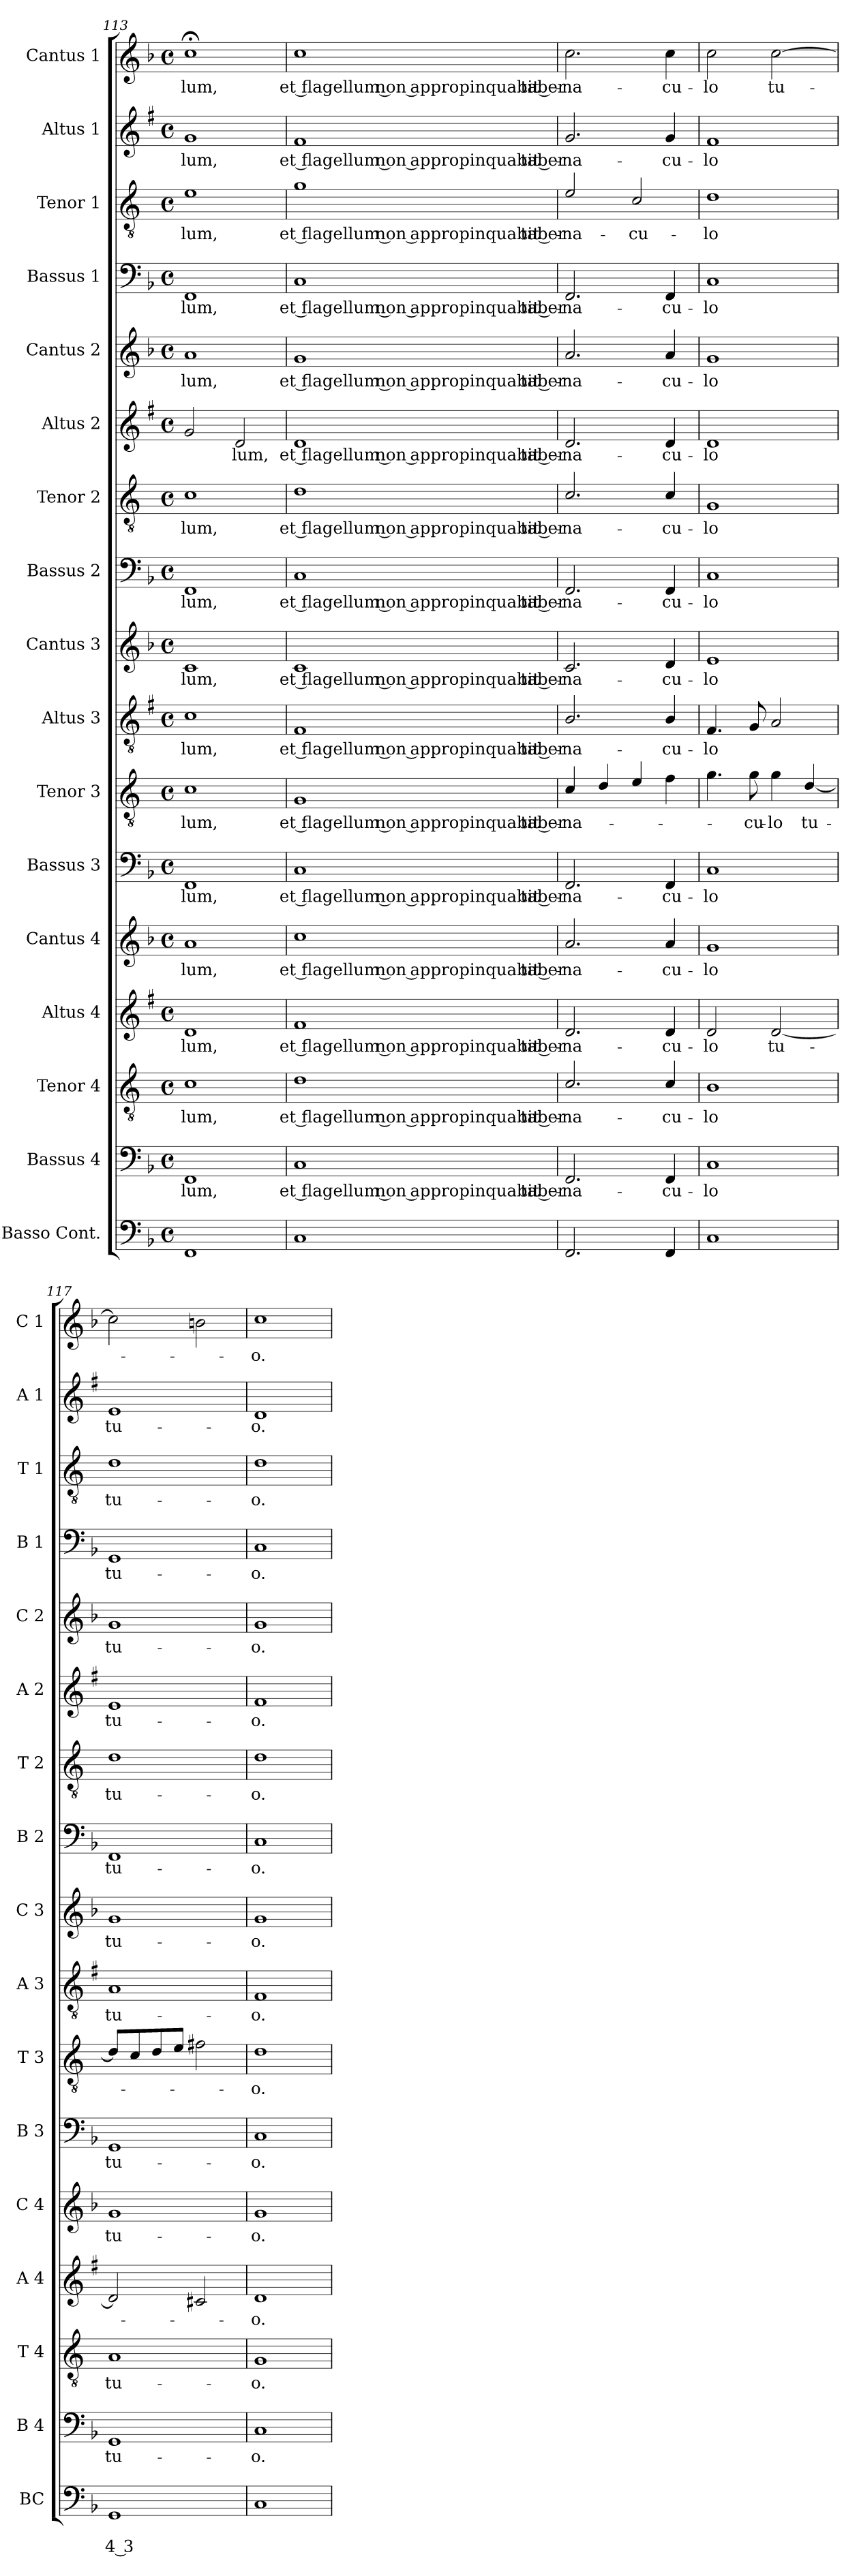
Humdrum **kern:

**kern	**text	**text	**kern	**text	**kern	**text	**kern	**text	**kern	**text	**kern	**text	**kern	**text	**kern	**text	**kern	**text	**kern	**text	**kern	**text	**kern	**text	**kern	**text	**kern	**text	**kern	**text	**kern	**text	**kern	**text
*part17	*part17	*part17	*part16	*part16	*part15	*part15	*part14	*part14	*part13	*part13	*part12	*part12	*part11	*part11	*part10	*part10	*part9	*part9	*part8	*part8	*part7	*part7	*part6	*part6	*part5	*part5	*part4	*part4	*part3	*part3	*part2	*part2	*part1	*part1
*staff17	*staff17	*staff17	*staff16	*staff16	*staff15	*staff15	*staff14	*staff14	*staff13	*staff13	*staff12	*staff12	*staff11	*staff11	*staff10	*staff10	*staff9	*staff9	*staff8	*staff8	*staff7	*staff7	*staff6	*staff6	*staff5	*staff5	*staff4	*staff4	*staff3	*staff3	*staff2	*staff2	*staff1	*staff1
*I"Basso Cont.	*	*	*I"Bassus 4	*	*I"Tenor 4	*	*I"Altus 4	*	*I"Cantus 4	*	*I"Bassus 3	*	*I"Tenor 3	*	*I"Altus 3	*	*I"Cantus 3	*	*I"Bassus 2	*	*I"Tenor 2	*	*I"Altus 2	*	*I"Cantus 2	*	*I"Bassus 1	*	*I"Tenor 1	*	*I"Altus 1	*	*I"Cantus 1	*
*I'BC	*	*	*I'B 4	*	*I'T 4	*	*I'A 4	*	*I'C 4	*	*I'B 3	*	*I'T 3	*	*I'A 3	*	*I'C 3	*	*I'B 2	*	*I'T 2	*	*I'A 2	*	*I'C 2	*	*I'B 1	*	*I'T 1	*	*I'A 1	*	*I'C 1	*
*clefF4	*	*	*clefF4	*	*clefGv2	*	*clefG2	*	*clefG2	*	*clefF4	*	*clefGv2	*	*clefGv2	*	*clefG2	*	*clefF4	*	*clefGv2	*	*clefG2	*	*clefG2	*	*clefF4	*	*clefGv2	*	*clefG2	*	*clefG2	*
*	*	*	*	*	*ITrd4c7	*	*ITrd1c2	*	*	*	*	*	*ITrd4c7	*	*ITrd1c2	*	*	*	*	*	*ITrd4c7	*	*ITrd1c2	*	*	*	*	*	*ITrd4c7	*	*ITrd1c2	*	*	*
*k[b-]	*	*	*k[b-]	*	*k[b-]	*	*k[b-]	*	*k[b-]	*	*k[b-]	*	*k[b-]	*	*k[b-]	*	*k[b-]	*	*k[b-]	*	*k[b-]	*	*k[b-]	*	*k[b-]	*	*k[b-]	*	*k[b-]	*	*k[b-]	*	*k[b-]	*
*F:	*	*	*F:	*	*F:	*	*F:	*	*F:	*	*F:	*	*F:	*	*F:	*	*F:	*	*F:	*	*F:	*	*F:	*	*F:	*	*F:	*	*F:	*	*F:	*	*F:	*
*M4/4	*	*	*M4/4	*	*M4/4	*	*M4/4	*	*M4/4	*	*M4/4	*	*M4/4	*	*M4/4	*	*M4/4	*	*M4/4	*	*M4/4	*	*M4/4	*	*M4/4	*	*M4/4	*	*M4/4	*	*M4/4	*	*M4/4	*
*met(c)	*	*	*met(c)	*	*met(c)	*	*met(c)	*	*met(c)	*	*met(c)	*	*met(c)	*	*met(c)	*	*met(c)	*	*met(c)	*	*met(c)	*	*met(c)	*	*met(c)	*	*met(c)	*	*met(c)	*	*met(c)	*	*met(c)	*
=113	=113	=113	=113	=113	=113	=113	=113	=113	=113	=113	=113	=113	=113	=113	=113	=113	=113	=113	=113	=113	=113	=113	=113	=113	=113	=113	=113	=113	=113	=113	=113	=113	=113	=113
!	!	!	!	!LO:LY:b	!	!LO:LY:b	!	!LO:LY:b	!	!LO:LY:b	!	!LO:LY:b	!	!LO:LY:b	!	!LO:LY:b	!	!LO:LY:b	!	!LO:LY:b	!	!LO:LY:b	!	!	!	!LO:LY:b	!	!LO:LY:b	!	!LO:LY:b	!	!LO:LY:b	!	!LO:LY:b
1FF	.	.	1FF	-lum,	1F	-lum,	1c	-lum,	1a	-lum,	1FF	-lum,	1F	-lum,	1B-	-lum,	1c	-lum,	1FF	-lum,	1F	-lum,	2f/	.	1a	-lum,	1FF	-lum,	1A	-lum,	1f	-lum,	1cc;<	-lum,
!	!	!	!	!	!	!	!	!	!	!	!	!	!	!	!	!	!	!	!	!	!	!	!	!LO:LY:b	!	!	!	!	!	!	!	!	!	!
.	.	.	.	.	.	.	.	.	.	.	.	.	.	.	.	.	.	.	.	.	.	.	2c/	-lum,	.	.	.	.	.	.	.	.	.	.
!!LO:PB:g=z
=114	=114	=114	=114	=114	=114	=114	=114	=114	=114	=114	=114	=114	=114	=114	=114	=114	=114	=114	=114	=114	=114	=114	=114	=114	=114	=114	=114	=114	=114	=114	=114	=114	=114	=114
!	!	!	!	!LO:LY:b	!	!LO:LY:b	!	!LO:LY:b	!	!LO:LY:b	!	!LO:LY:b	!	!LO:LY:b	!	!LO:LY:b	!	!LO:LY:b	!	!LO:LY:b	!	!LO:LY:b	!	!LO:LY:b	!	!LO:LY:b	!	!LO:LY:b	!	!LO:LY:b	!	!LO:LY:b	!	!LO:LY:b
1C	.	.	1C	et flagellum non appropinquabit taber-	1G	et flagellum non appropinquabit taber-	1e	et flagellum non appropinquabit taber-	1cc	et flagellum non appropinquabit taber-	1C	et flagellum non appropinquabit taber-	1C	et flagellum non appropinquabit taber-	1E	et flagellum non appropinquabit taber-	1c	et flagellum non appropinquabit taber-	1C	et flagellum non appropinquabit taber-	1G	et flagellum non appropinquabit taber-	1c	et flagellum non appropinquabit taber-	1g	et flagellum non appropinquabit taber-	1C	et flagellum non appropinquabit taber-	1c	et flagellum non appropinquabit taber-	1e	et flagellum non appropinquabit taber-	1cc	et flagellum non appropinquabit taber-
=115	=115	=115	=115	=115	=115	=115	=115	=115	=115	=115	=115	=115	=115	=115	=115	=115	=115	=115	=115	=115	=115	=115	=115	=115	=115	=115	=115	=115	=115	=115	=115	=115	=115	=115
!	!	!	!	!LO:LY:b	!	!LO:LY:b	!	!LO:LY:b	!	!LO:LY:b	!	!LO:LY:b	!	!LO:LY:b	!	!LO:LY:b	!	!LO:LY:b	!	!LO:LY:b	!	!LO:LY:b	!	!LO:LY:b	!	!LO:LY:b	!	!LO:LY:b	!	!LO:LY:b	!	!LO:LY:b	!	!LO:LY:b
2.FF/	.	.	2.FF/	-na-	2.F/	-na-	2.c/	-na-	2.a/	-na-	2.FF/	-na-	4F/	-na-	2.A/	-na-	2.c/	-na-	2.FF/	-na-	2.F/	-na-	2.c/	-na-	2.a/	-na-	2.FF/	-na-	2A/	-na-	2.f/	-na-	2.cc\	-na-
.	.	.	.	.	.	.	.	.	.	.	.	.	4G/	.	.	.	.	.	.	.	.	.	.	.	.	.	.	.	.	.	.	.	.	.
!	!	!	!	!	!	!	!	!	!	!	!	!	!	!	!	!	!	!	!	!	!	!	!	!	!	!	!	!	!	!LO:LY:b	!	!	!	!
.	.	.	.	.	.	.	.	.	.	.	.	.	4A/	.	.	.	.	.	.	.	.	.	.	.	.	.	.	.	2F/	-cu-	.	.	.	.
!	!	!	!	!LO:LY:b	!	!LO:LY:b	!	!LO:LY:b	!	!LO:LY:b	!	!LO:LY:b	!	!	!	!LO:LY:b	!	!LO:LY:b	!	!LO:LY:b	!	!LO:LY:b	!	!LO:LY:b	!	!LO:LY:b	!	!LO:LY:b	!	!	!	!LO:LY:b	!	!LO:LY:b
4FF/	.	.	4FF/	-cu-	4F/	-cu-	4c/	-cu-	4a/	-cu-	4FF/	-cu-	4B-\	.	4A/	-cu-	4d/	-cu-	4FF/	-cu-	4F/	-cu-	4c/	-cu-	4a/	-cu-	4FF/	-cu-	.	.	4f/	-cu-	4cc\	-cu-
=116	=116	=116	=116	=116	=116	=116	=116	=116	=116	=116	=116	=116	=116	=116	=116	=116	=116	=116	=116	=116	=116	=116	=116	=116	=116	=116	=116	=116	=116	=116	=116	=116	=116	=116
!	!	!	!	!LO:LY:b	!	!LO:LY:b	!	!LO:LY:b	!	!LO:LY:b	!	!LO:LY:b	!	!	!	!LO:LY:b	!	!LO:LY:b	!	!LO:LY:b	!	!LO:LY:b	!	!LO:LY:b	!	!LO:LY:b	!	!LO:LY:b	!	!LO:LY:b	!	!LO:LY:b	!	!LO:LY:b
1C	.	.	1C	-lo	1E	-lo	2c/	-lo	1g	-lo	1C	-lo	4.c\	.	4.E/	-lo	1e	-lo	1C	-lo	1C	-lo	1c	-lo	1g	-lo	1C	-lo	1G	-lo	1e	-lo	2cc\	-lo
!	!	!	!	!	!	!	!	!	!	!	!	!	!	!LO:LY:b	!	!	!	!	!	!	!	!	!	!	!	!	!	!	!	!	!	!	!	!
.	.	.	.	.	.	.	.	.	.	.	.	.	8c\	-cu-	8F/	.	.	.	.	.	.	.	.	.	.	.	.	.	.	.	.	.	.	.
!	!	!	!	!	!	!	!	!LO:LY:b	!	!	!	!	!	!LO:LY:b	!	!	!	!	!	!	!	!	!	!	!	!	!	!	!	!	!	!	!	!LO:LY:b
.	.	.	.	.	.	.	[2c/	tu-	.	.	.	.	4c\	-lo	2G/	.	.	.	.	.	.	.	.	.	.	.	.	.	.	.	.	.	[2cc\	tu-
!	!	!	!	!	!	!	!	!	!	!	!	!	!	!LO:LY:b	!	!	!	!	!	!	!	!	!	!	!	!	!	!	!	!	!	!	!	!
.	.	.	.	.	.	.	.	.	.	.	.	.	[4G/	tu-	.	.	.	.	.	.	.	.	.	.	.	.	.	.	.	.	.	.	.	.
=117	=117	=117	=117	=117	=117	=117	=117	=117	=117	=117	=117	=117	=117	=117	=117	=117	=117	=117	=117	=117	=117	=117	=117	=117	=117	=117	=117	=117	=117	=117	=117	=117	=117	=117
!	!	!LO:LY:b	!	!LO:LY:b	!	!LO:LY:b	!	!	!	!LO:LY:b	!	!LO:LY:b	!	!	!	!LO:LY:b	!	!LO:LY:b	!	!LO:LY:b	!	!LO:LY:b	!	!LO:LY:b	!	!LO:LY:b	!	!LO:LY:b	!	!LO:LY:b	!	!LO:LY:b	!	!
1GG	.	4 3	1GG	tu-	1D	tu-	2c/]	.	1g	tu-	1GG	tu-	8G/L]	.	1G	tu-	1g	tu-	1FF	tu-	1G	tu-	1d	tu-	1g	tu-	1GG	tu-	1G	tu-	1d	tu-	2cc\]	.
.	.	.	.	.	.	.	.	.	.	.	.	.	8F/	.	.	.	.	.	.	.	.	.	.	.	.	.	.	.	.	.	.	.	.	.
.	.	.	.	.	.	.	.	.	.	.	.	.	8G/	.	.	.	.	.	.	.	.	.	.	.	.	.	.	.	.	.	.	.	.	.
.	.	.	.	.	.	.	.	.	.	.	.	.	8A/J	.	.	.	.	.	.	.	.	.	.	.	.	.	.	.	.	.	.	.	.	.
.	.	.	.	.	.	.	2Bn/	.	.	.	.	.	2Bn\	.	.	.	.	.	.	.	.	.	.	.	.	.	.	.	.	.	.	.	2bn\	.
=118	=118	=118	=118	=118	=118	=118	=118	=118	=118	=118	=118	=118	=118	=118	=118	=118	=118	=118	=118	=118	=118	=118	=118	=118	=118	=118	=118	=118	=118	=118	=118	=118	=118	=118
!	!	!	!	!LO:LY:b	!	!LO:LY:b	!	!LO:LY:b	!	!LO:LY:b	!	!LO:LY:b	!	!LO:LY:b	!	!LO:LY:b	!	!LO:LY:b	!	!LO:LY:b	!	!LO:LY:b	!	!LO:LY:b	!	!LO:LY:b	!	!LO:LY:b	!	!LO:LY:b	!	!LO:LY:b	!	!LO:LY:b
1C	.	.	1C	-o.	1C	-o.	1c	-o.	1g	-o.	1C	-o.	1G	-o.	1E	-o.	1g	-o.	1C	-o.	1G	-o.	1e	-o.	1g	-o.	1C	-o.	1G	-o.	1c	-o.	1cc	-o.
=	=	=	=	=	=	=	=	=	=	=	=	=	=	=	=	=	=	=	=	=	=	=	=	=	=	=	=	=	=	=	=	=	=	=
*-	*-	*-	*-	*-	*-	*-	*-	*-	*-	*-	*-	*-	*-	*-	*-	*-	*-	*-	*-	*-	*-	*-	*-	*-	*-	*-	*-	*-	*-	*-	*-	*-	*-	*-
